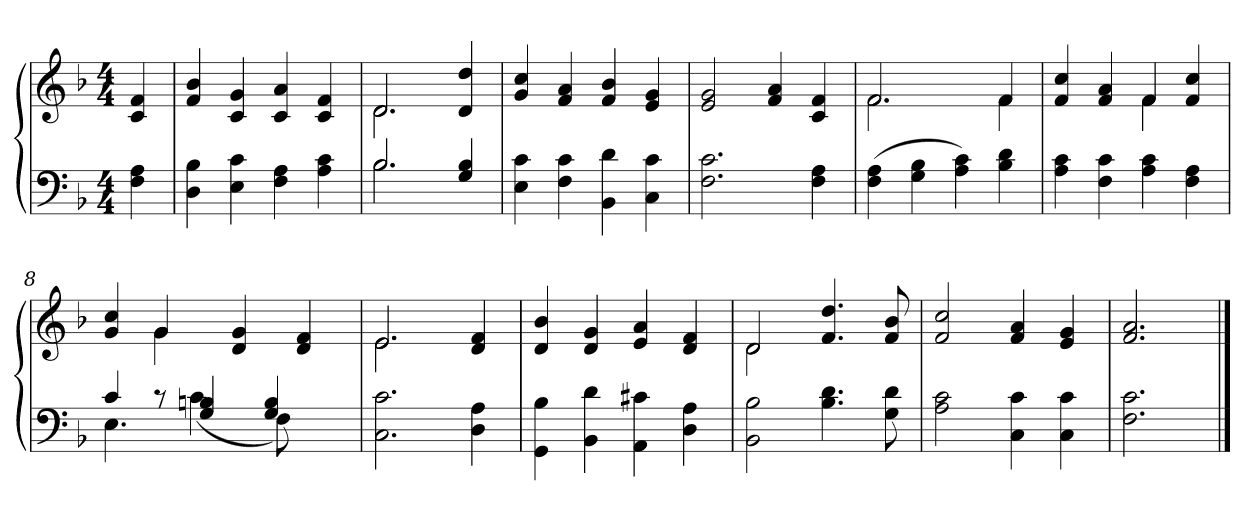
**kern	**kern
*part2	*part1
*staff2	*staff1
*clefF4	*clefG2
*k[b-]	*k[b-]
*F:	*F:
*M4/4	*M4/4
*MM110	*MM110
=1	=1
4F\ 4A\	4c/ 4f/
=2	=2
4D\ 4B-\	4f/ 4b-/
4E\ 4c\	4c/ 4g/
4F\ 4A\	4c/ 4a/
4A\ 4c\	4c/ 4f/
=3	=3
*^	*^
2.B-/	2.B-\	2.d/	2.d\
4G/ 4B-/	4ryy	4d/ 4dd/	4ryy
*v	*v	*	*
*	*v	*v
=4	=4
4E\ 4c\	4g/ 4cc/
4F\ 4c\	4f/ 4a/
4BB-\ 4d\	4f/ 4b-/
4C\ 4c\	4e/ 4g/
=5	=5
2.F\ 2.c\	2e/ 2g/
.	4f/ 4a/
4F\ 4A\	4c/ 4f/
=6	=6
*	*^
(>4F\ 4A\	2.f/	2.f\
4G\ 4B-\	.	.
4A\ 4c\)	.	.
4B-\ 4d\	4f/	4f\
=7	=7	=7
4A\ 4c\	4f/ 4cc/	2ryy
4F\ 4c\	4f/ 4a/	.
4A\ 4c\	4f/	4f\
4F\ 4A\	4f/ 4cc/	4ryy
=8	=8	=8
*^	*	*
4c/	4.E\	4g/ 4cc/	4ryy
8r	.	4g/	4g\
4G/ 4Bn/	(<4c\	.	.
.	.	4d/ 4g/	2ryy
4G/ 4B/	8F\)	.	.
.	4ryy	4d/ 4f/	.
8ryy	.	.	.
*v	*v	*	*
=9	=9	=9
2.C\ 2.c\	2.e/	2.e\
4D\ 4A\	4d/ 4f/	4ryy
*	*v	*v
!!LO:LB:g=z
=10	=10
4GG\ 4B-\	4d/ 4b-/
4BB-\ 4d\	4d/ 4g/
4AA\ 4c#X\	4e/ 4a/
4D\ 4A\	4d/ 4f/
=11	=11
*	*^
2BB-\ 2B-\	2d/	2d\
4.B-\ 4.d\	4.f/ 4.dd/	2ryy
8G\ 8d\	8f/ 8b-/	.
*	*v	*v
=12	=12
2A\ 2c\	2f/ 2cc/
4C\ 4c\	4f/ 4a/
4C\ 4c\	4e/ 4g/
=13	=13
2.F\ 2.c\	2.f/ 2.a/
==	==
*-	*-
